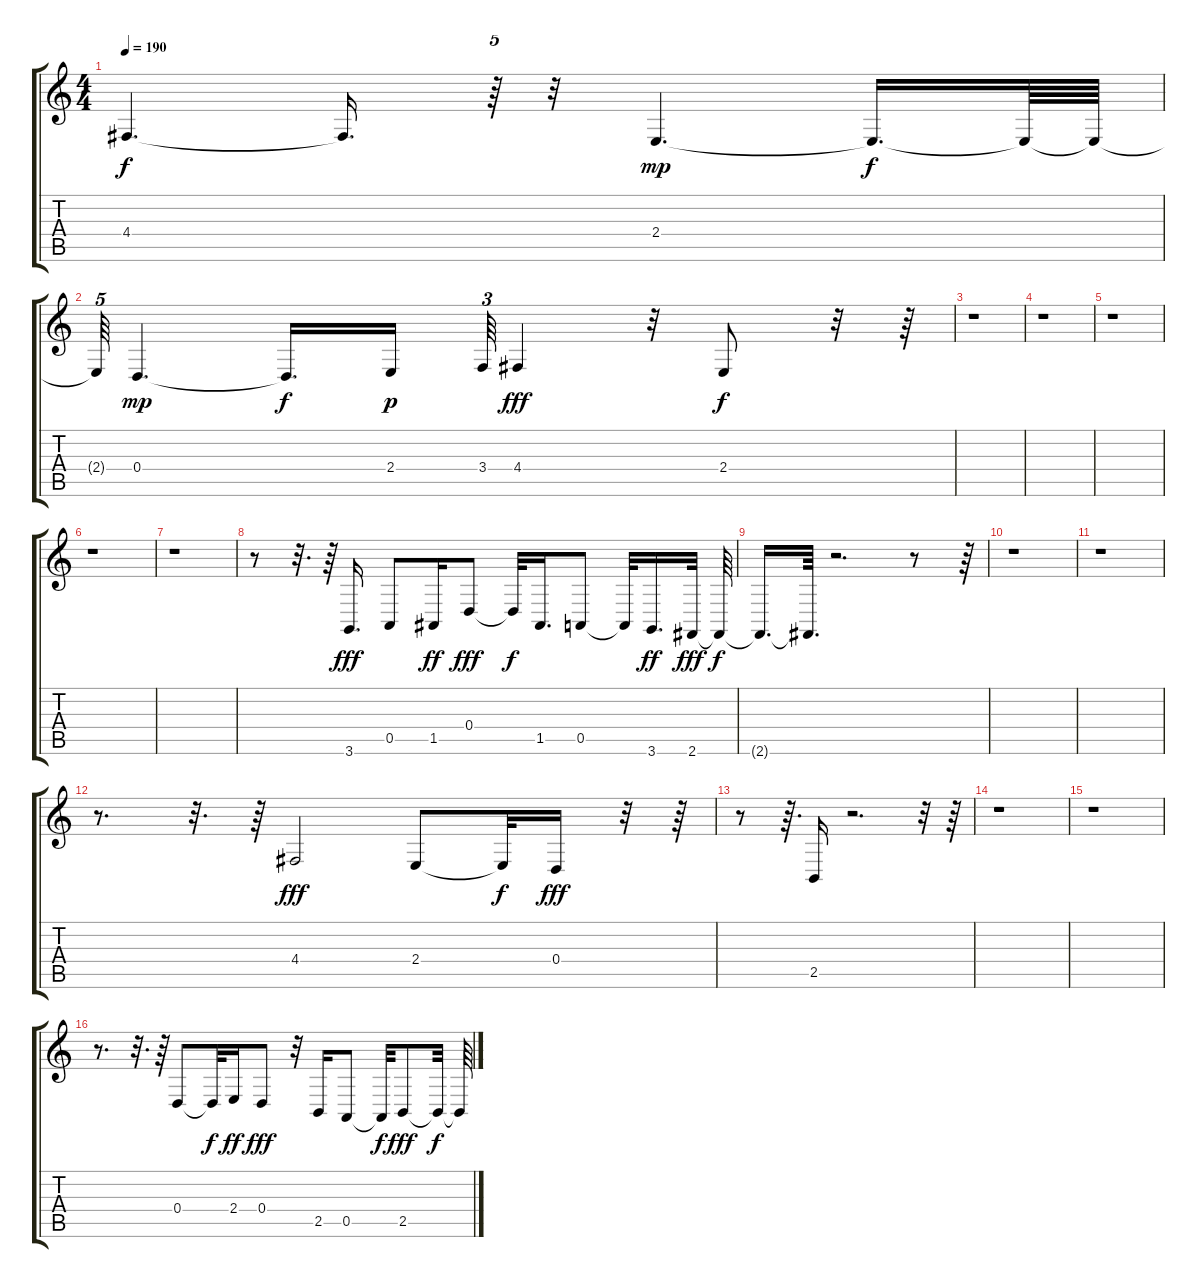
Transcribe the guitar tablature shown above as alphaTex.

\track "" {instrument baritonesax}
\staff {score tabs}
\tuning (E4 B3 G3 D3 A2 E2) {hide}
\ts (4 4)
\tempo 190
\clef g2
\ks c
4.4{t}.4{d dy f} 4.4{t}.16{d} r.64{tu (5 4)} r.32 2.4.4{d dy mp} 2.4{t}.16{d dy f} 2.4{t}.64 2.4{t}.64 |
2.4{t}.64{tu (5 4)} 0.4.4{d dy mp} 0.4{t}.16{d dy f} 2.4.16{dy p} 3.4.64{tu (3 2)} 4.4.4{dy fff} r.32 2.4.8{dy f} r.32 r.64 |
r.1 |
r.1 |
r.1 |
r.1 |
r.1 |
r.8 r.32{d} r.64 3.6.16{d dy fff} 0.5.8 1.5.16{dy ff} 0.4.8{dy fff} 0.4{t}.32{dy f} 1.5.16{d} 0.5.8 0.5{t}.32 3.6.16{d dy ff} 2.6.32{dy fff} 2.6{t}.64{dy f} |
2.6{t}.16{d} 2.6{t}.64{d} r.2{d} r.8 r.64 |
r.1 |
r.1 |
r.8{d} r.32{d} r.64 4.4.2{dy fff} 2.4.8 2.4{t}.32{dy f} 0.4.16{dy fff} r.32 r.64 |
r.8 r.64{d} 2.5.16 r.2{d} r.32 r.64 |
r.1 |
r.1 |
r.8{d} r.32{d} r.64 0.4.8 0.4{t}.32{dy f} 2.4.16{dy ff} 0.4.8{dy fff} r.32 2.5.16 0.5.8 0.5{t}.32{dy f} 2.5.8{dy fff} 2.5{t}.32{dy f} 2.5{t}.64
